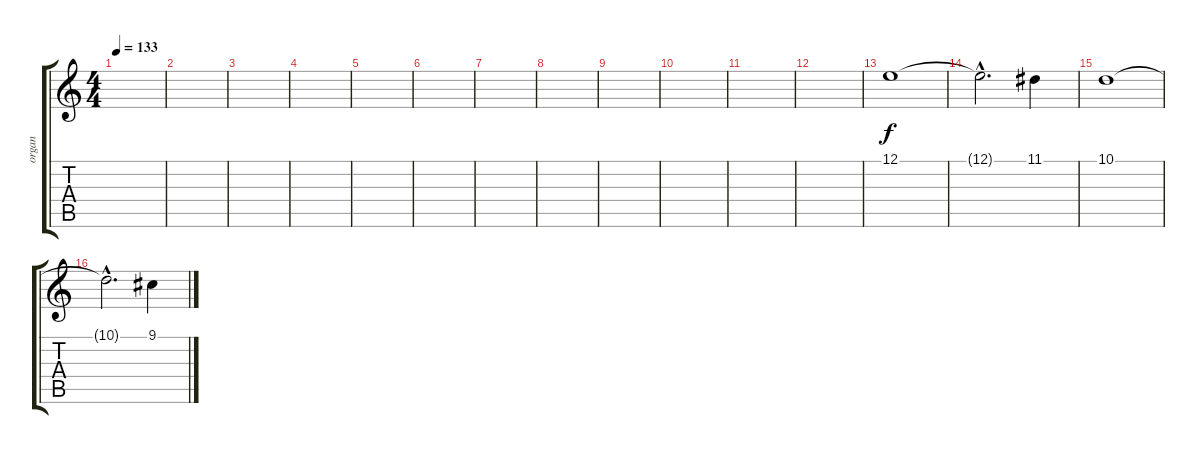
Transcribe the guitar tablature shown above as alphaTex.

\track ("organ" "organ") {instrument percussiveorgan}
\staff {score tabs}
\tuning (E4 B3 G3 D3 A2 E2) {hide}
\ts (4 4)
\tempo 133
\clef g2
\ks c
|
|
|
|
|
|
|
|
|
|
|
|
12.1.1 |
12.1{hac t}.2{d} 11.1.4 |
10.1.1 |
10.1{hac t}.2{d} 9.1.4
